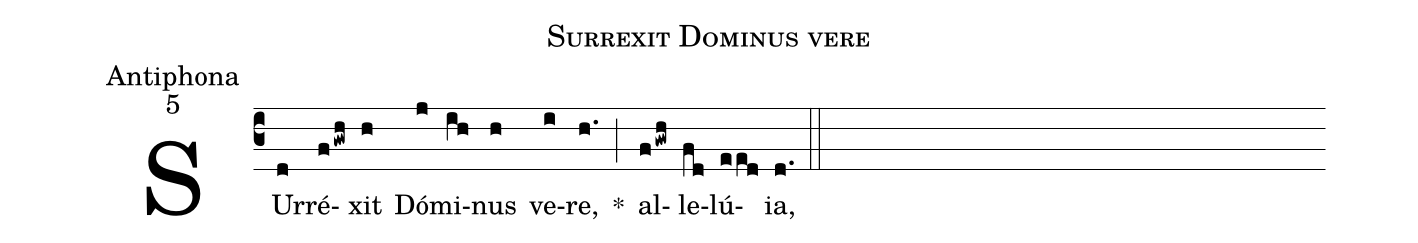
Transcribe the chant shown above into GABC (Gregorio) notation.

name:Surrexit Dominus vere;
office-part:Antiphona;
mode:5;
%%
(c3) SUr(d)ré(fgwh)xit(h) Dó(j)mi(ih)nus(h) ve(i)re,(h.) *(;) al(fgwh)le(fd)lú(eed)ia,(d.) (::)
